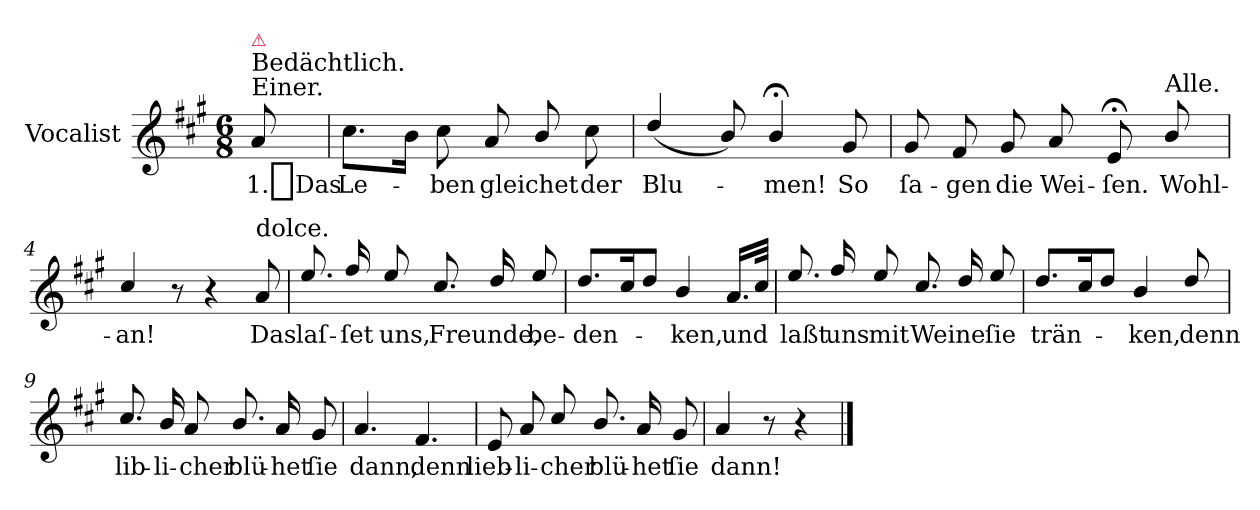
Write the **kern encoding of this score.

**kern	**text
*part1	*part1
*staff1	*staff1
*I"Vocalist	*
*clefG2	*
*k[f#c#g#]	*
*A:	*
*M6/8	*
=	=
!LO:TX:a:t=Einer.	!
!LO:TX:a:t=Bedächtlich.	!
!LO:TX:a:color=crimson:t=⚠	!
8a	1._Das
=1	=1
8.cc#L	Le-
16bJk	.
8cc#	-ben
8a	gleichet
8b/	.
8cc#	der
=2	=2
(>4dd/	Blu-
8b/)	.
4b;</	-men!
8g#	So
=3	=3
8g#	ſa-
8f#	-gen
8g#	die
8a	Wei-
8e;<	-ſen.
!LO:TX:a:t=Alle.	!
8b/	Wohl-
=4	=4
4cc#/	-an!
8r	.
4r	.
!LO:TX:a:t=dolce.	!
8a	Das
=5	=5
8.ee/	laſ-
16ff#/	-ſet
8ee/	uns,
8.cc#/	Freunde,
16dd/	.
8ee/	be-
=6	=6
8.dd/L	-den-
16cc#K	.
8ddJ	.
4b/	-ken,
16.a/LL	und
32cc#JJk	.
=7	=7
8.ee/	laßt
16ff#/	uns
8ee/	mit
8.cc#/	Weine
16dd/	.
8ee/	ſie
=8	=8
8.dd/L	trän-
16cc#K	.
8ddJ	.
4b/	-ken,
8dd/	denn
=9	=9
8.cc#/	lib-
16b/	-li-
8a	-cher
8.b/	blü-
16a	-het
8g#	ſie
=10	=10
4.a	dann,
4.f#	denn
=11	=11
8e	lieb-
8a	-li-
8cc#/	-cher
8.b/	blü-
16a	-het
8g#	ſie
=12	=12
4a	dann!
8r	.
4r	.
==	==
*-	*-
